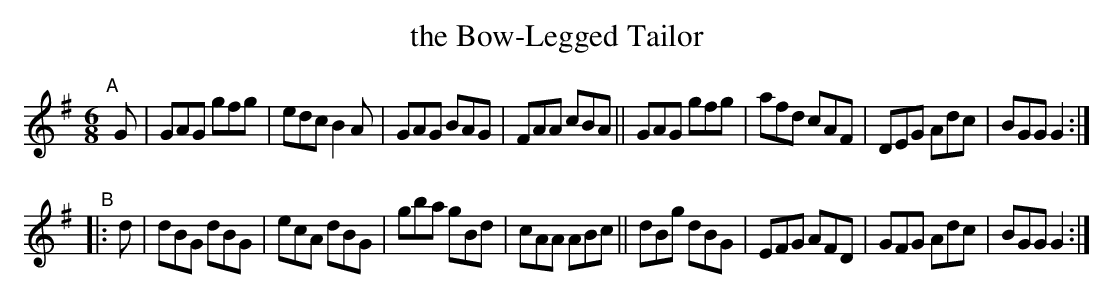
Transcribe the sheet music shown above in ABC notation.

X:1
T: the Bow-Legged Tailor
M: 6/8
L: 1/8
K: G
"^A"[|]G \
|  GAG gfg | edc B2A | GAG BAG | FAA cBA \
|| GAG gfg | afd cAF | DEG Adc | BGG G2 :|
"^B"|: d \
|  dBG dBG | ecA dBG | gba gBd | cAA ABc \
|| dBg dBG | EFG AFD | GFG Adc | BGG G2 :|
